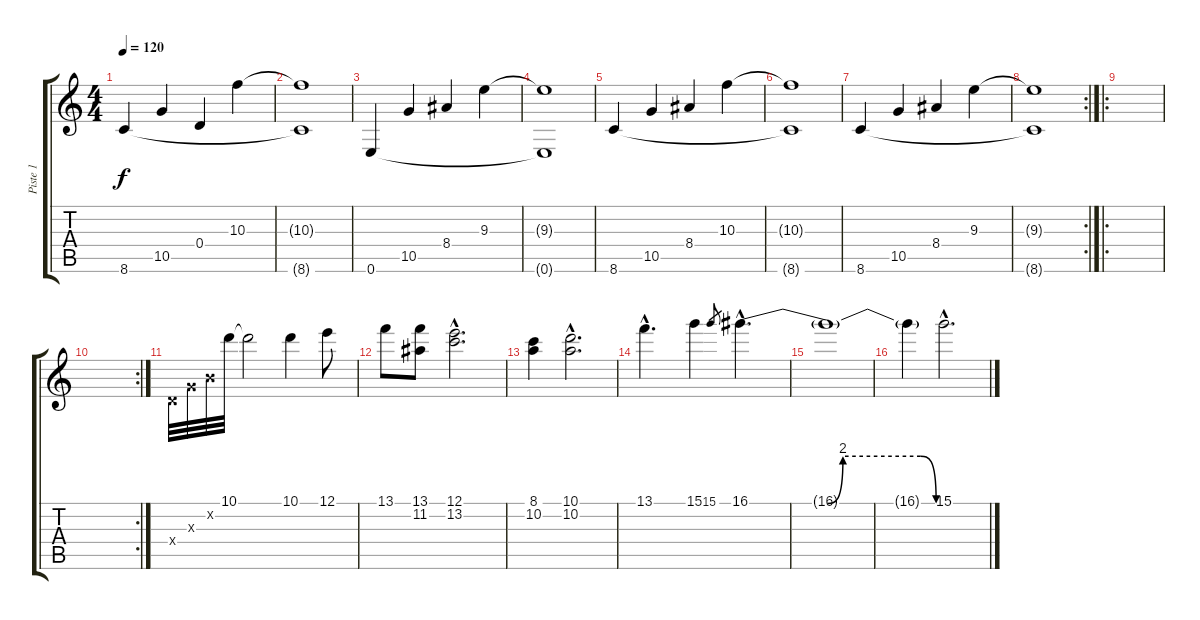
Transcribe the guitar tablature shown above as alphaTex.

\track ("Piste 1" "Piste 1") {instrument overdrivenguitar}
\staff {score tabs}
\tuning (E4 B3 G3 D3 A2 E2) {hide}
\ts (4 4)
\tempo 120
\clef g2
\ks c
8.6.4{dy f instrument acousticguitarsteel} 10.5.4 0.4.4 10.3.4 |
(10.3{t} 8.6{t}).1 |
0.6.4 10.5.4 8.4.4 9.3.4 |
(9.3{t} 0.6{t}).1 |
8.6.4 10.5.4 8.4.4 10.3.4 |
(10.3{t} 8.6{t}).1 |
8.6.4 10.5.4 8.4.4 9.3.4 |
\rc 2
(9.3{t} 8.6{t}).1 |
\ro
|
\rc 2
|
0.4{x}.32{instrument overdrivenguitar} 0.3{x}.32 0.2{x}.32 10.1.32 10.1{t}.2 10.1.4 12.1.8 |
13.1.8 (13.1 11.2).8 (12.1{hac} 13.2{hac}).2{d} |
(8.1 10.2).4 (10.1{hac} 10.2{hac}).2{d} |
13.1{hac}.4{d} 15.1.4 15.1.8{gr} 16.1{be (custom 0 0 10 0 20 0 25 0 30 8 55 8 60 0) hac}.4{d} |
16.1{t}.1 |
16.1{t}.4 15.1{hac}.2{d}
